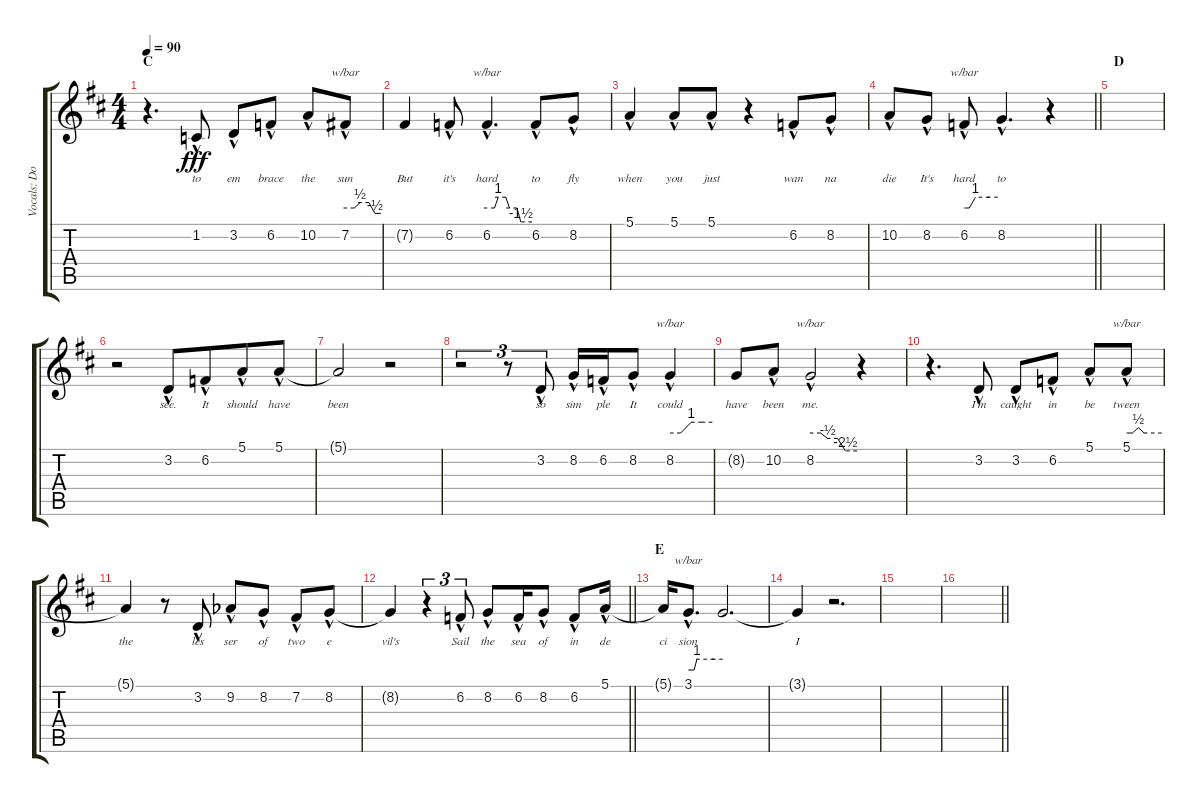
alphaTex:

\track ("Vocals: Don" "Vocals: Do") {instrument lead2sawtooth}
\staff {score tabs}
\tuning (E4 B3 G3 D3 A2 E2) {hide}
\ts (4 4)
\section ("" "C")
\tempo 90
\clef g2
\ks d
r.4{d dy fff} 1.2{hac}.8{lyrics (0 "to") lyrics (1 "") lyrics (2 "") lyrics (3 "") lyrics (4 "")} 3.2{hac}.8{lyrics (0 "em") lyrics (1 "") lyrics (2 "") lyrics (3 "") lyrics (4 "")} 6.2{hac}.8{lyrics (0 "brace") lyrics (1 "") lyrics (2 "") lyrics (3 "") lyrics (4 "")} 10.2{hac}.8{lyrics (0 "the") lyrics (1 "") lyrics (2 "") lyrics (3 "") lyrics (4 "")} 7.2{hac}.8{tbe (custom default 0 0 15 0 25 2 40 2 50 -2 60 -2) lyrics (0 "sun") lyrics (1 "") lyrics (2 "") lyrics (3 "") lyrics (4 "")} |
7.2{t}.4{lyrics (0 "But") lyrics (1 "") lyrics (2 "") lyrics (3 "") lyrics (4 "")} 6.2{hac}.8{lyrics (0 "it's") lyrics (1 "") lyrics (2 "") lyrics (3 "") lyrics (4 "")} 6.2{hac}.4{d tbe (custom default 0 0 10 0 15 4 25 4 30 0 40 0 45 -6 60 -6) lyrics (0 "hard") lyrics (1 "") lyrics (2 "") lyrics (3 "") lyrics (4 "")} 6.2{hac}.8{lyrics (0 "to") lyrics (1 "") lyrics (2 "") lyrics (3 "") lyrics (4 "")} 8.2{hac}.8{lyrics (0 "fly") lyrics (1 "") lyrics (2 "") lyrics (3 "") lyrics (4 "")} |
5.1{hac}.4{lyrics (0 "when") lyrics (1 "") lyrics (2 "") lyrics (3 "") lyrics (4 "")} 5.1{hac}.8{lyrics (0 "you") lyrics (1 "") lyrics (2 "") lyrics (3 "") lyrics (4 "")} 5.1{hac}.8{lyrics (0 "just") lyrics (1 "") lyrics (2 "") lyrics (3 "") lyrics (4 "")} r.4 6.2{hac}.8{lyrics (0 "wan") lyrics (1 "") lyrics (2 "") lyrics (3 "") lyrics (4 "")} 8.2{hac}.8{lyrics (0 "na") lyrics (1 "") lyrics (2 "") lyrics (3 "") lyrics (4 "")} |
\barLineRight lightlight
10.2{hac}.8{lyrics (0 "die") lyrics (1 "") lyrics (2 "") lyrics (3 "") lyrics (4 "")} 8.2{hac}.8{lyrics (0 "It's") lyrics (1 "") lyrics (2 "") lyrics (3 "") lyrics (4 "")} 6.2{hac}.8{tbe (custom default 0 0 9 0 20 4 45 4 60 4) lyrics (0 "hard") lyrics (1 "") lyrics (2 "") lyrics (3 "") lyrics (4 "")} 8.2{hac}.4{d lyrics (0 "to") lyrics (1 "") lyrics (2 "") lyrics (3 "") lyrics (4 "")} r.4 |
\section ("" "D")
|
r.2 3.2{hac}.8{lyrics (0 "see.") lyrics (1 "") lyrics (2 "") lyrics (3 "") lyrics (4 "")} 6.2{hac}.8{lyrics (0 "It") lyrics (1 "") lyrics (2 "") lyrics (3 "") lyrics (4 "") beam merge} 5.1{hac}.8{lyrics (0 "should") lyrics (1 "") lyrics (2 "") lyrics (3 "") lyrics (4 "")} 5.1{hac}.8{lyrics (0 "have") lyrics (1 "") lyrics (2 "") lyrics (3 "") lyrics (4 "")} |
5.1{t}.2{lyrics (0 "been") lyrics (1 "") lyrics (2 "") lyrics (3 "") lyrics (4 "")} r.2 |
r.2{tu (3 2)} r.8{tu (3 2)} 3.2{hac}.8{tu (3 2) lyrics (0 "so") lyrics (1 "") lyrics (2 "") lyrics (3 "") lyrics (4 "")} 8.2{hac}.16{lyrics (0 "sim") lyrics (1 "") lyrics (2 "") lyrics (3 "") lyrics (4 "")} 6.2{hac}.16{lyrics (0 "ple") lyrics (1 "") lyrics (2 "") lyrics (3 "") lyrics (4 "")} 8.2{hac}.8{lyrics (0 "It") lyrics (1 "") lyrics (2 "") lyrics (3 "") lyrics (4 "")} 8.2{hac}.4{tbe (custom default 0 0 15 0 30 4 45 4 60 4) lyrics (0 "could") lyrics (1 "") lyrics (2 "") lyrics (3 "") lyrics (4 "")} |
8.2{t}.8{lyrics (0 "have") lyrics (1 "") lyrics (2 "") lyrics (3 "") lyrics (4 "")} 10.2{hac}.8{lyrics (0 "been") lyrics (1 "") lyrics (2 "") lyrics (3 "") lyrics (4 "")} 8.2{hac}.2{tbe (custom default 0 0 13 0 22 -2 35 -2 45 -10 60 -10) lyrics (0 "me.") lyrics (1 "") lyrics (2 "") lyrics (3 "") lyrics (4 "")} r.4 |
r.4{d} 3.2{hac}.8{lyrics (0 "I'm") lyrics (1 "") lyrics (2 "") lyrics (3 "") lyrics (4 "")} 3.2{hac}.8{lyrics (0 "caught") lyrics (1 "") lyrics (2 "") lyrics (3 "") lyrics (4 "")} 6.2{hac}.8{lyrics (0 "in") lyrics (1 "") lyrics (2 "") lyrics (3 "") lyrics (4 "")} 5.1{hac}.8{lyrics (0 "be") lyrics (1 "") lyrics (2 "") lyrics (3 "") lyrics (4 "")} 5.1{hac}.8{tbe (custom default 0 0 10 0 20 2 30 0 60 0) lyrics (0 "tween") lyrics (1 "") lyrics (2 "") lyrics (3 "") lyrics (4 "")} |
5.1{t}.4{lyrics (0 "the") lyrics (1 "") lyrics (2 "") lyrics (3 "") lyrics (4 "")} r.8 3.2{hac}.8{lyrics (0 "les") lyrics (1 "") lyrics (2 "") lyrics (3 "") lyrics (4 "")} 9.2{hac acc b}.8{lyrics (0 "ser") lyrics (1 "") lyrics (2 "") lyrics (3 "") lyrics (4 "")} 8.2{hac}.8{lyrics (0 "of") lyrics (1 "") lyrics (2 "") lyrics (3 "") lyrics (4 "")} 7.2{hac}.8{lyrics (0 "two") lyrics (1 "") lyrics (2 "") lyrics (3 "") lyrics (4 "")} 8.2{hac}.8{lyrics (0 "e") lyrics (1 "") lyrics (2 "") lyrics (3 "") lyrics (4 "")} |
\barLineRight lightlight
8.2{t}.4{lyrics (0 "vil's") lyrics (1 "") lyrics (2 "") lyrics (3 "") lyrics (4 "")} r.4{tu (3 2)} 6.2{hac}.8{tu (3 2) lyrics (0 "Sail") lyrics (1 "") lyrics (2 "") lyrics (3 "") lyrics (4 "")} 8.2{hac}.8{lyrics (0 "the") lyrics (1 "") lyrics (2 "") lyrics (3 "") lyrics (4 "")} 6.2{hac}.16{lyrics (0 "sea") lyrics (1 "") lyrics (2 "") lyrics (3 "") lyrics (4 "")} 8.2{hac}.8{lyrics (0 "of") lyrics (1 "") lyrics (2 "") lyrics (3 "") lyrics (4 "")} 6.2{hac}.8{lyrics (0 "in") lyrics (1 "") lyrics (2 "") lyrics (3 "") lyrics (4 "")} 5.1{hac}.16{lyrics (0 "de") lyrics (1 "") lyrics (2 "") lyrics (3 "") lyrics (4 "")} |
\section ("" "E")
5.1{t}.16{lyrics (0 "ci") lyrics (1 "") lyrics (2 "") lyrics (3 "") lyrics (4 "")} 3.1{hac}.8{d tbe (custom default 0 0 10 0 15 4 45 4 60 4) lyrics (0 "sion") lyrics (1 "") lyrics (2 "") lyrics (3 "") lyrics (4 "")} 3.1{t}.2{d lyrics (0 "") lyrics (1 "") lyrics (2 "") lyrics (3 "") lyrics (4 "")} |
3.1{t}.4{lyrics (0 "I") lyrics (1 "") lyrics (2 "") lyrics (3 "") lyrics (4 "")} r.2{d} |
|
\barLineRight lightlight
